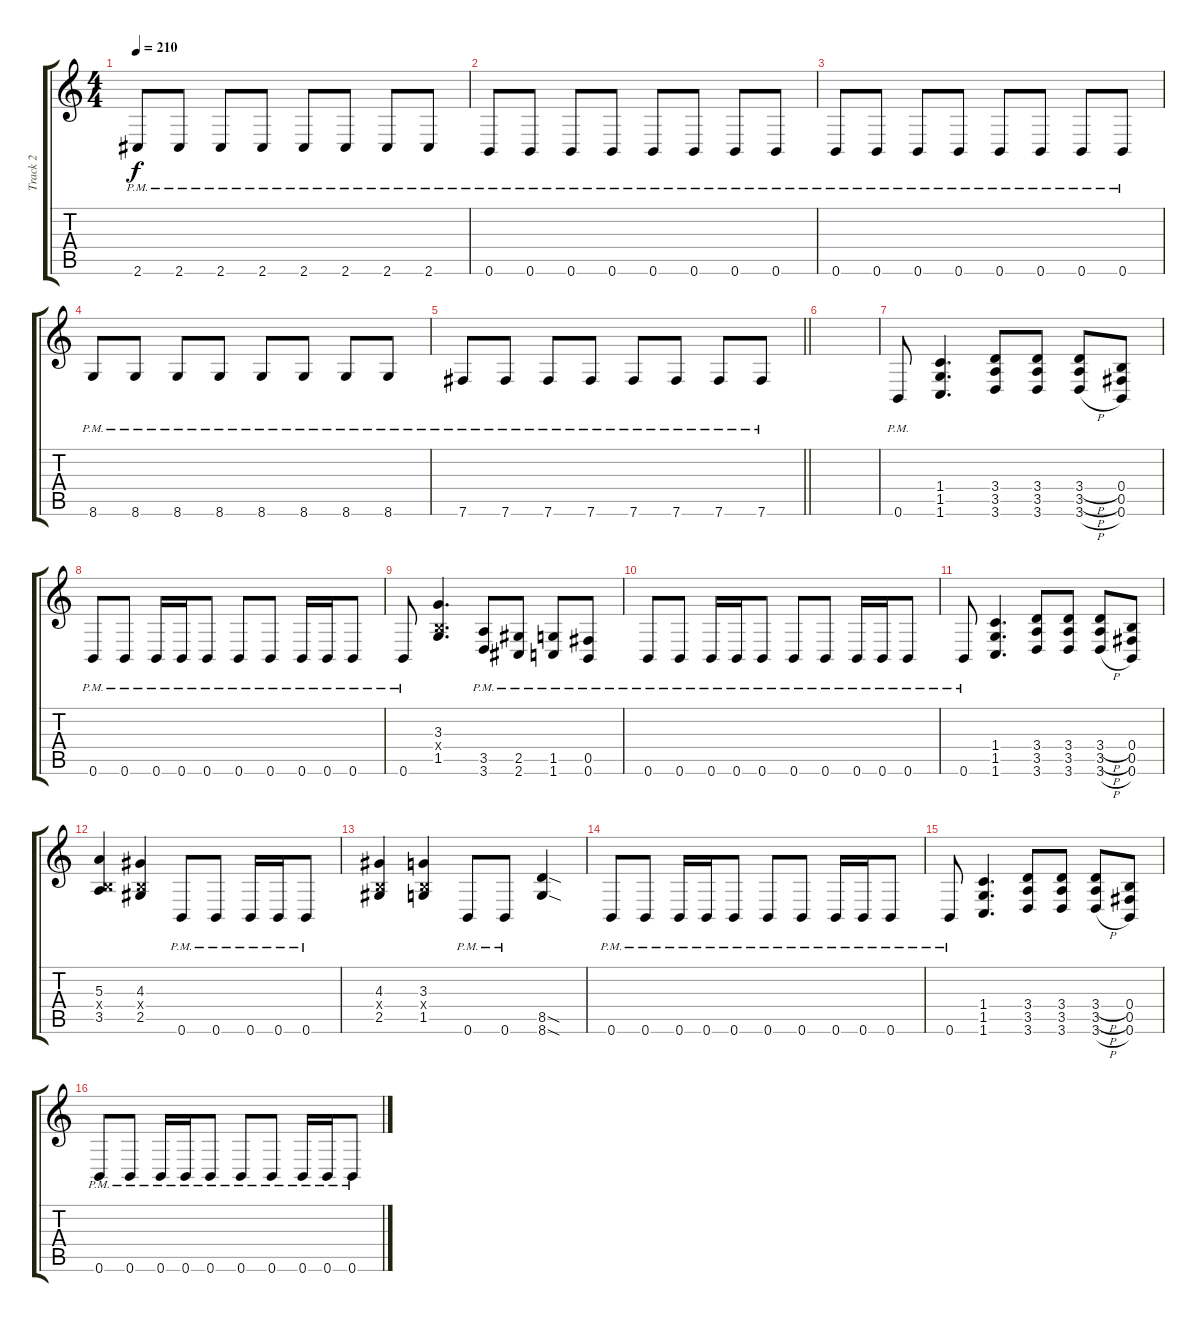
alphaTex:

\track ("Track 2" "Track 2") {instrument distortionguitar}
\staff {score tabs}
\tuning (Db4 Ab3 E3 B2 Gb2 B1) {hide}
\ts (4 4)
\tempo 210
\clef g2
\ks c
2.6{pm}.8{dy f} 2.6{pm}.8 2.6{pm}.8 2.6{pm}.8 2.6{pm}.8 2.6{pm}.8 2.6{pm}.8 2.6{pm}.8 |
0.6{pm}.8 0.6{pm}.8 0.6{pm}.8 0.6{pm}.8 0.6{pm}.8 0.6{pm}.8 0.6{pm}.8 0.6{pm}.8 |
0.6{pm}.8 0.6{pm}.8 0.6{pm}.8 0.6{pm}.8 0.6{pm}.8 0.6{pm}.8 0.6{pm}.8 0.6{pm}.8 |
8.6{pm}.8 8.6{pm}.8 8.6{pm}.8 8.6{pm}.8 8.6{pm}.8 8.6{pm}.8 8.6{pm}.8 8.6{pm}.8 |
\barLineRight lightlight
7.6{pm}.8 7.6{pm}.8 7.6{pm}.8 7.6{pm}.8 7.6{pm}.8 7.6{pm}.8 7.6{pm}.8 7.6{pm}.8 |
|
0.6{pm}.8 (1.4 1.5 1.6).4{d} (3.4 3.5 3.6).8 (3.4 3.5 3.6).8 (3.4{h} 3.5{h} 3.6{h}).8 (0.4 0.5 0.6).8 |
0.6{pm}.8 0.6{pm}.8 0.6{pm}.16 0.6{pm}.16 0.6{pm}.8 0.6{pm}.8 0.6{pm}.8 0.6{pm}.16 0.6{pm}.16 0.6{pm}.8 |
0.6{pm}.8 (3.3 0.4{x} 1.5).4{d} (3.5{pm} 3.6{pm}).8 (2.5{pm} 2.6{pm}).8 (1.5{pm} 1.6{pm}).8 (0.5{pm} 0.6{pm}).8 |
0.6{pm}.8 0.6{pm}.8 0.6{pm}.16 0.6{pm}.16 0.6{pm}.8 0.6{pm}.8 0.6{pm}.8 0.6{pm}.16 0.6{pm}.16 0.6{pm}.8 |
0.6{pm}.8 (1.4 1.5 1.6).4{d} (3.4 3.5 3.6).8 (3.4 3.5 3.6).8 (3.4{h} 3.5{h} 3.6{h}).8 (0.4 0.5 0.6).8 |
(5.3 0.4{x} 3.5).4 (4.3 0.4{x} 2.5).4 0.6{pm}.8 0.6{pm}.8 0.6{pm}.16 0.6{pm}.16 0.6{pm}.8 |
(4.3 0.4{x} 2.5).4 (3.3 0.4{x} 1.5).4 0.6{pm}.8 0.6{pm}.8 (8.5{sod} 8.6{sod}).4 |
0.6{pm}.8 0.6{pm}.8 0.6{pm}.16 0.6{pm}.16 0.6{pm}.8 0.6{pm}.8 0.6{pm}.8 0.6{pm}.16 0.6{pm}.16 0.6{pm}.8 |
0.6{pm}.8 (1.4 1.5 1.6).4{d} (3.4 3.5 3.6).8 (3.4 3.5 3.6).8 (3.4{h} 3.5{h} 3.6{h}).8 (0.4 0.5 0.6).8 |
0.6{pm}.8 0.6{pm}.8 0.6{pm}.16 0.6{pm}.16 0.6{pm}.8 0.6{pm}.8 0.6{pm}.8 0.6{pm}.16 0.6{pm}.16 0.6{pm}.8
